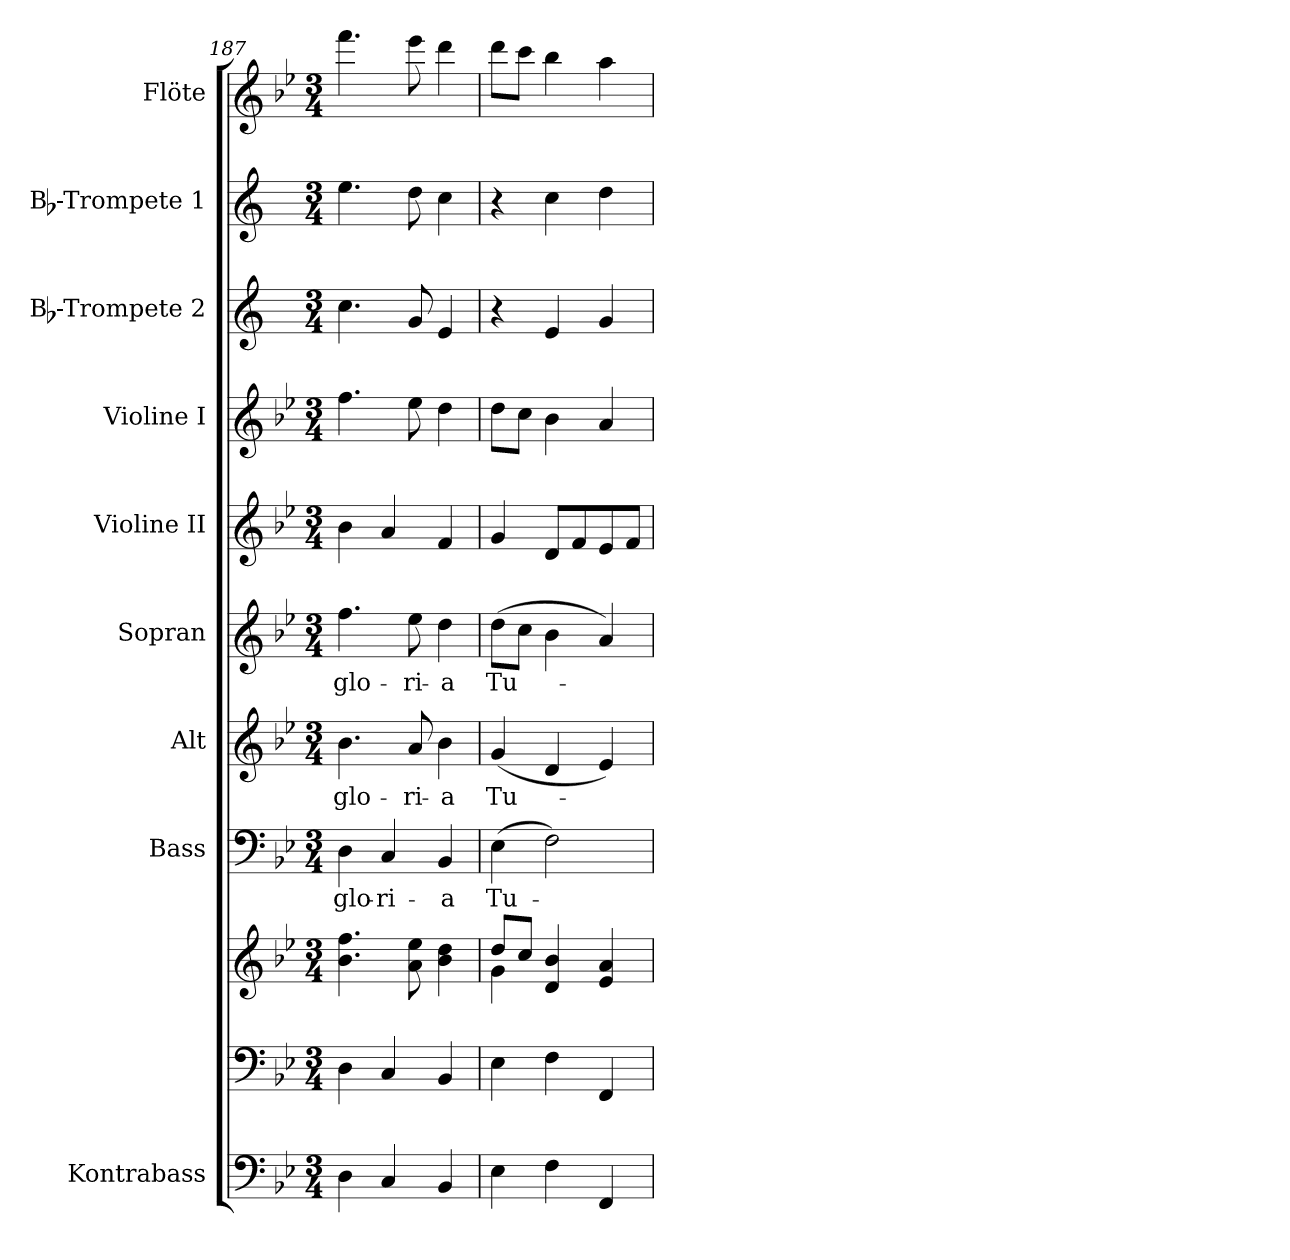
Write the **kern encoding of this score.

**kern	**kern	**kern	**kern	**text	**kern	**text	**kern	**text	**kern	**kern	**kern	**kern	**kern
*part10	*part9	*part9	*part8	*part8	*part7	*part7	*part6	*part6	*part5	*part4	*part3	*part2	*part1
*staff11	*staff10	*staff9	*staff8	*staff8	*staff7	*staff7	*staff6	*staff6	*staff5	*staff4	*staff3	*staff2	*staff1
*I"Kontrabass	*	*	*I"Bass	*	*I"Alt	*	*I"Sopran	*	*I"Violine II	*I"Violine I	*I"Bb-Trompete 2	*I"Bb-Trompete 1	*I"Flöte
*I'Kb.	*	*	*I'B.	*	*I'A.	*	*I'S.	*	*I'Vl. II	*I'Vl. I	*I'Bb Trp. 2	*I'Bb Trp. 1	*I'Fl.
*clefF4	*clefF4	*clefG2	*clefF4	*	*clefG2	*	*clefG2	*	*clefG2	*clefG2	*clefG2	*clefG2	*clefG2
*ITrd7c12	*	*	*	*	*	*	*	*	*	*	*ITrd1c2	*ITrd1c2	*
*k[b-e-]	*k[b-e-]	*k[b-e-]	*k[b-e-]	*	*k[b-e-]	*	*k[b-e-]	*	*k[b-e-]	*k[b-e-]	*k[b-e-]	*k[b-e-]	*k[b-e-]
*B-:	*B-:	*B-:	*B-:	*	*B-:	*	*B-:	*	*B-:	*B-:	*B-:	*B-:	*B-:
*M3/4	*M3/4	*M3/4	*M3/4	*	*M3/4	*	*M3/4	*	*M3/4	*M3/4	*M3/4	*M3/4	*M3/4
=187	=187	=187	=187	=187	=187	=187	=187	=187	=187	=187	=187	=187	=187
!	!	!	!	!LO:LY:b	!	!LO:LY:b	!	!LO:LY:b	!	!	!	!	!
4DD\	4D\	4.b-\ 4.ff\	4D\	glo-	4.b-\	glo-	4.ff\	glo-	4b-\	4.ff\	4.b-\	4.dd\	4.fff\
!	!	!	!	!LO:LY:b	!	!	!	!	!	!	!	!	!
4CC/	4C/	.	4C/	-ri-	.	.	.	.	4a/	.	.	.	.
!	!	!	!	!	!	!LO:LY:b	!	!LO:LY:b	!	!	!	!	!
.	.	8a\ 8ee-\	.	.	8a/	-ri-	8ee-\	-ri-	.	8ee-\	8f/	8cc\	8eee-\
!	!	!	!	!LO:LY:b	!	!LO:LY:b	!	!LO:LY:b	!	!	!	!	!
4BBB-/	4BB-/	4b-\ 4dd\	4BB-/	-a	4b-\	-a	4dd\	-a	4f/	4dd\	4d/	4b-\	4ddd\
=188	=188	=188	=188	=188	=188	=188	=188	=188	=188	=188	=188	=188	=188
*	*	*^	*	*	*	*	*	*	*	*	*	*	*
!	!	!	!	!	!LO:LY:b	!	!LO:LY:b	!	!LO:LY:b	!	!	!	!	!
4EE-\	4E-\	8dd/L	4g\	(>4E-\	Tu-	(<4g/	Tu-	(>8dd\L	Tu-	4g/	8dd\L	4r	4r	8ddd\L
.	.	8cc/J	.	.	.	.	.	8cc\J	.	.	8cc\J	.	.	8ccc\J
4FF\	4F\	4d/ 4b-/	2ryy	2F\)	.	4d/	.	4b-\	.	8d/L	4b-\	4d/	4b-\	4bb-\
.	.	.	.	.	.	.	.	.	.	8f/	.	.	.	.
4FFF/	4FF/	4e-/ 4a/	.	.	.	4e-/)	.	4a/)	.	8e-/	4a/	4f/	4cc\	4aa\
.	.	.	.	.	.	.	.	.	.	8f/J	.	.	.	.
*	*	*v	*v	*	*	*	*	*	*	*	*	*	*	*
=	=	=	=	=	=	=	=	=	=	=	=	=	=
*-	*-	*-	*-	*-	*-	*-	*-	*-	*-	*-	*-	*-	*-
